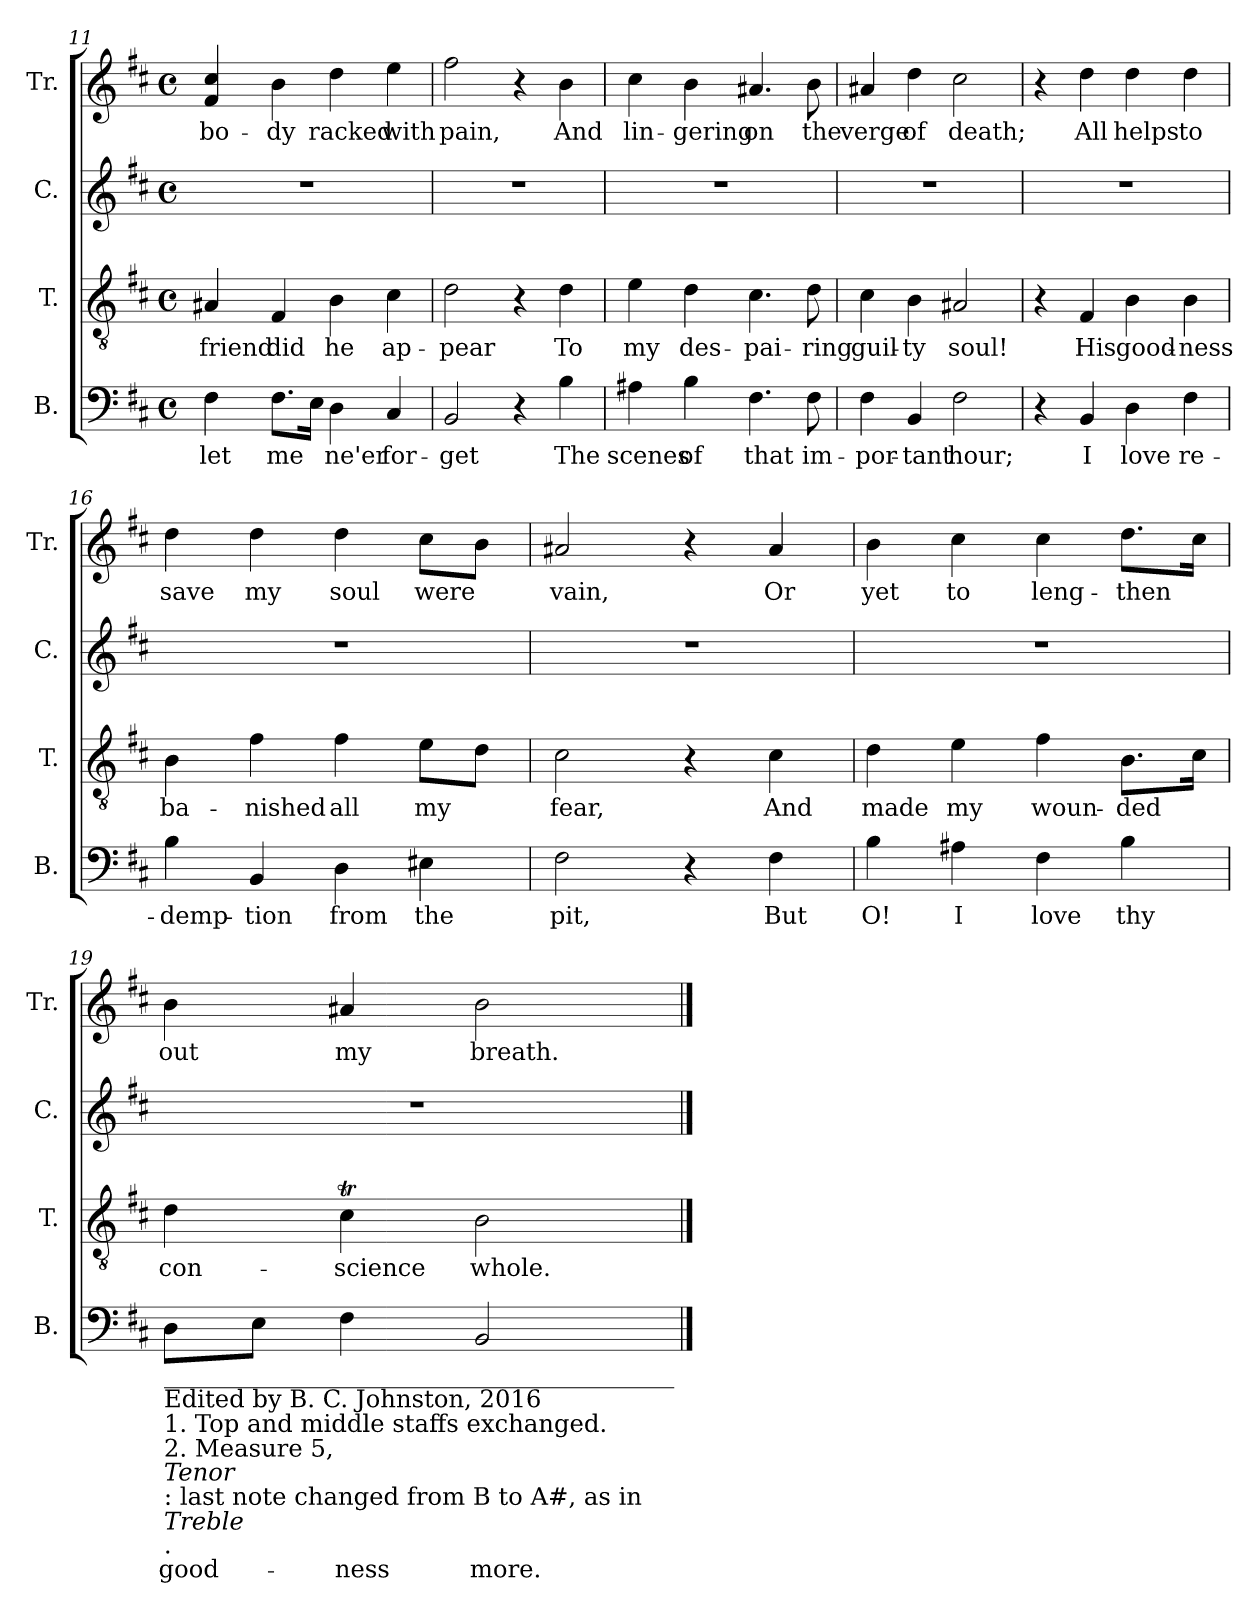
**kern	**text	**kern	**text	**kern	**kern	**text
*part4	*part4	*part3	*part3	*part2	*part1	*part1
*staff4	*staff4	*staff3	*staff3	*staff2	*staff1	*staff1
*I"B.	*	*I"T.	*	*I"C.	*I"Tr.	*
*I'B.	*	*I'T.	*	*I'C.	*I'Tr.	*
!!LO:LB:g=z
*clefF4	*	*clefGv2	*	*clefG2	*clefG2	*
*k[f#c#]	*	*k[f#c#]	*	*k[f#c#]	*k[f#c#]	*
*M4/4	*	*M4/4	*	*M4/4	*M4/4	*
*met(c)	*	*met(c)	*	*met(c)	*met(c)	*
=11	=11	=11	=11	=11	=11	=11
4F#\	let	4A#X/	friend	1r	4f#/ 4cc#/	bo-
8.F#\L	me	4F#/	did	.	4b\	-dy
16E\Jk	.	.	.	.	.	.
4D\	ne'er	4B\	he	.	4dd\	racked
4C#/	for-	4c#\	ap-	.	4ee\	with
=12	=12	=12	=12	=12	=12	=12
2BB/	-get	2d\	-pear	1r	2ff#\	pain,
4r	.	4r	.	.	4r	.
4B\	The	4d\	To	.	4b\	And
=13	=13	=13	=13	=13	=13	=13
4A#X\	scenes	4e\	my	1r	4cc#\	lin-
4B\	of	4d\	des-	.	4b\	-gering
4.F#\	that	4.c#\	-pai-	.	4.a#X/	on
8F#\	im-	8d\	-ring	.	8b\	the
=14	=14	=14	=14	=14	=14	=14
4F#\	-por-	4c#\	guil-	1r	4a#X/	verge
4BB/	-tant	4B\	-ty	.	4dd\	of
2F#\	hour;	2A#X/	soul!	.	2cc#\	death;
=15	=15	=15	=15	=15	=15	=15
4r	.	4r	.	1r	4r	.
4BB/	I	4F#/	His	.	4dd\	All
4D\	love	4B\	good-	.	4dd\	helps
4F#\	re-	4B\	-ness	.	4dd\	to
=16	=16	=16	=16	=16	=16	=16
4B\	-demp-	4B\	ba-	1r	4dd\	save
4BB/	-tion	4f#\	-nished	.	4dd\	my
4D\	from	4f#\	all	.	4dd\	soul
4E#X\	the	8e\L	my	.	8cc#\L	were
.	.	8d\J	.	.	8b\J	.
!!LO:LB:g=z
=17	=17	=17	=17	=17	=17	=17
2F#\	pit,	2c#\	fear,	1r	2a#X/	vain,
4r	.	4r	.	.	4r	.
4F#\	But	4c#\	And	.	4a#/	Or
=18	=18	=18	=18	=18	=18	=18
4B\	O!	4d\	made	1r	4b\	yet
4A#X\	I	4e\	my	.	4cc#\	to
4F#\	love	4f#\	woun-	.	4cc#\	leng-
4B\	thy	8.B\L	-ded	.	8.dd\L	-then
.	.	16c#\Jk	.	.	16cc#\Jk	.
=19	=19	=19	=19	=19	=19	=19
!LO:TX:b:t=__________________________________________	!	!	!	!	!	!
!LO:TX:b:t=Edited by B. C. Johnston, 2016	!	!	!	!	!	!
!LO:TX:b:t=1. Top and middle staffs exchanged.	!	!	!	!	!	!
!LO:TX:b:t=2. Measure 5,	!	!	!	!	!	!
!LO:TX:b:i:t=Tenor	!	!	!	!	!	!
!LO:TX:b:t=&colon; last note changed from B to A#, as in	!	!	!	!	!	!
!LO:TX:b:i:t=Treble	!	!	!	!	!	!
!LO:TX:b:t=.	!	!	!	!	!	!
8D\L	good-	4d\	con-	1r	4b\	out
8E\J	.	.	.	.	.	.
4F#\	-ness	4c#t\	-science	.	4a#X/	my
2BB/	more.	2B\	whole.	.	2b\	breath.
==	==	==	==	==	==	==
*-	*-	*-	*-	*-	*-	*-
